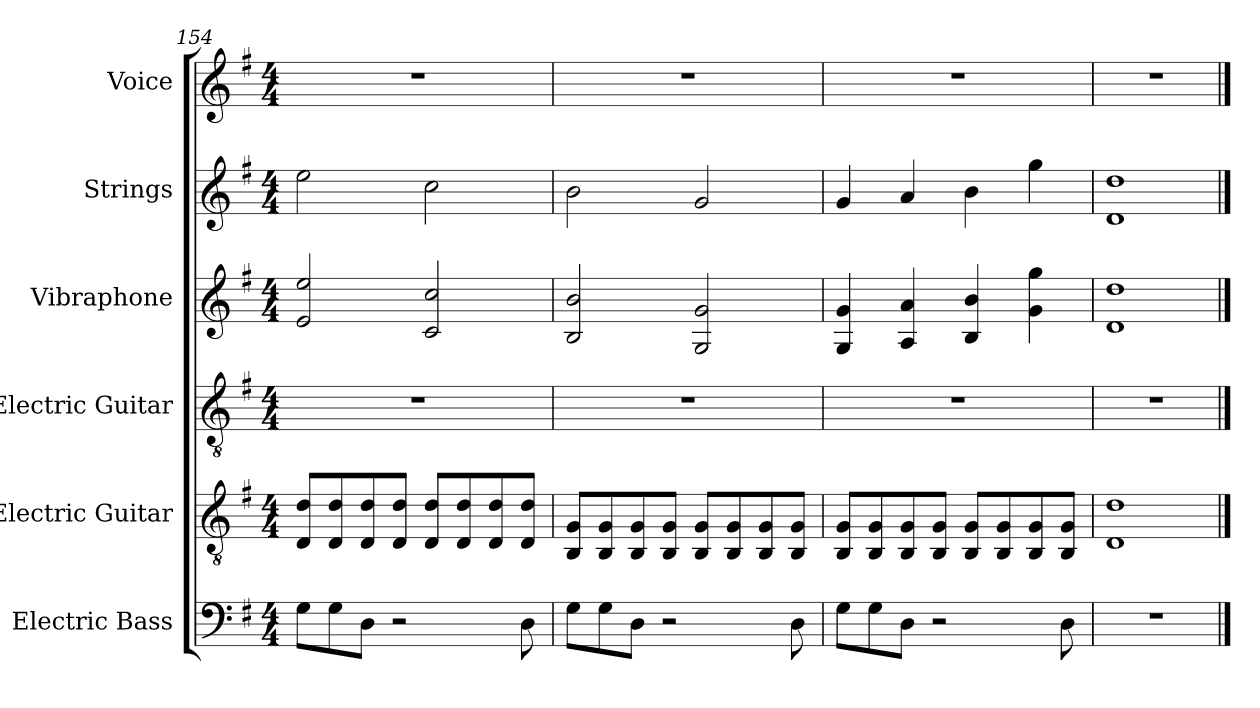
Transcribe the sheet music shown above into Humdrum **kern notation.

**kern	**kern	**kern	**kern	**kern	**kern
*part6	*part5	*part4	*part3	*part2	*part1
*staff6	*staff5	*staff4	*staff3	*staff2	*staff1
*I"Electric Bass	*I"Electric Guitar	*I"Electric Guitar	*I"Vibraphone	*I"Strings	*I"Voice
*I'El. B.	*I'El. Guit.	*I'El. Guit.	*I'Vib.	*I'St.	*I'Vo.
*clefF4	*clefGv2	*clefGv2	*clefG2	*clefG2	*clefG2
*ITrd7c12	*ITrd7c12	*ITrd7c12	*	*	*
*k[f#]	*k[f#]	*k[f#]	*k[f#]	*k[f#]	*k[f#]
*M4/4	*M4/4	*M4/4	*M4/4	*M4/4	*M4/4
=154	=154	=154	=154	=154	=154
8GG\L	8DD/ 8D/L	1r	2e/ 2ee/	2ee\	1r
8GG\	8DD/ 8D/	.	.	.	.
8DD\J	8DD/ 8D/	.	.	.	.
2r	8DD/ 8D/J	.	.	.	.
.	8DD/ 8D/L	.	2c/ 2cc/	2cc\	.
.	8DD/ 8D/	.	.	.	.
.	8DD/ 8D/	.	.	.	.
8DD\	8DD/ 8D/J	.	.	.	.
!!LO:LB:g=z
=155	=155	=155	=155	=155	=155
8GG\L	8BBB/ 8GG/L	1r	2B/ 2b/	2b\	1r
8GG\	8BBB/ 8GG/	.	.	.	.
8DD\J	8BBB/ 8GG/	.	.	.	.
2r	8BBB/ 8GG/J	.	.	.	.
.	8BBB/ 8GG/L	.	2G/ 2g/	2g/	.
.	8BBB/ 8GG/	.	.	.	.
.	8BBB/ 8GG/	.	.	.	.
8DD\	8BBB/ 8GG/J	.	.	.	.
=156	=156	=156	=156	=156	=156
8GG\L	8BBB/ 8GG/L	1r	4G/ 4g/	4g/	1r
8GG\	8BBB/ 8GG/	.	.	.	.
8DD\J	8BBB/ 8GG/	.	4A/ 4a/	4a/	.
2r	8BBB/ 8GG/J	.	.	.	.
.	8BBB/ 8GG/L	.	4B/ 4b/	4b\	.
.	8BBB/ 8GG/	.	.	.	.
.	8BBB/ 8GG/	.	4g\ 4gg\	4gg\	.
8DD\	8BBB/ 8GG/J	.	.	.	.
=157	=157	=157	=157	=157	=157
1r	1DD 1D	1r	1d 1dd	1d 1dd	1r
==	==	==	==	==	==
*-	*-	*-	*-	*-	*-
